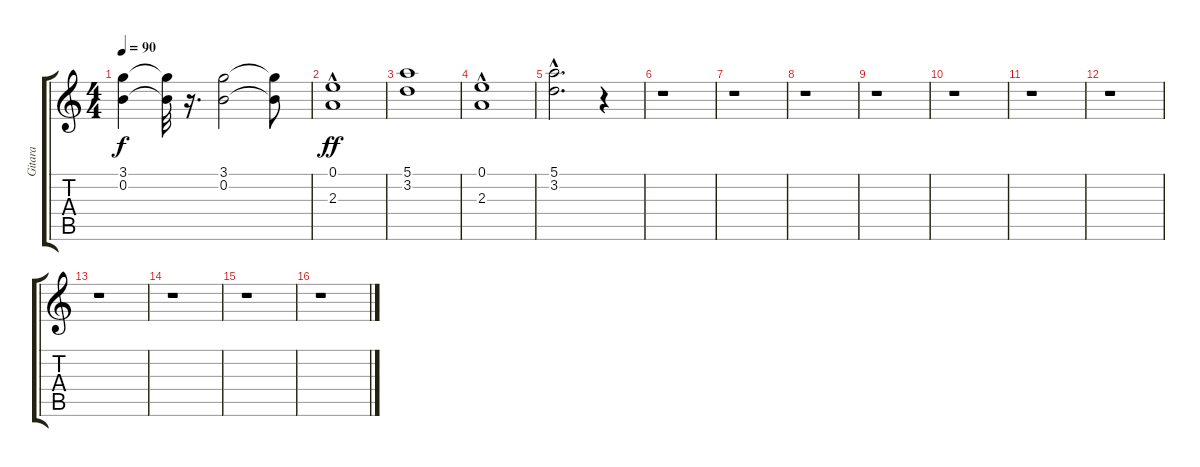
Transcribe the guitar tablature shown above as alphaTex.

\track ("Gitara" "Gitara") {instrument distortionguitar}
\staff {score tabs}
\tuning (E4 B3 G3 D3 A2 E2) {hide}
\ts (4 4)
\tempo 90
\clef g2
\ks c
(3.1 0.2).4{dy f} (3.1{t} 0.2{t}).32 r.16{d} (3.1 0.2).2 (3.1{t} 0.2{t}).8 |
(0.1 2.3{hac}).1{dy ff} |
(5.1 3.2).1 |
(0.1 2.3{hac}).1 |
(5.1 3.2{hac}).2{d} r.4 |
r.1 |
r.1 |
r.1 |
r.1 |
r.1 |
r.1 |
r.1 |
r.1 |
r.1 |
r.1 |
r.1
